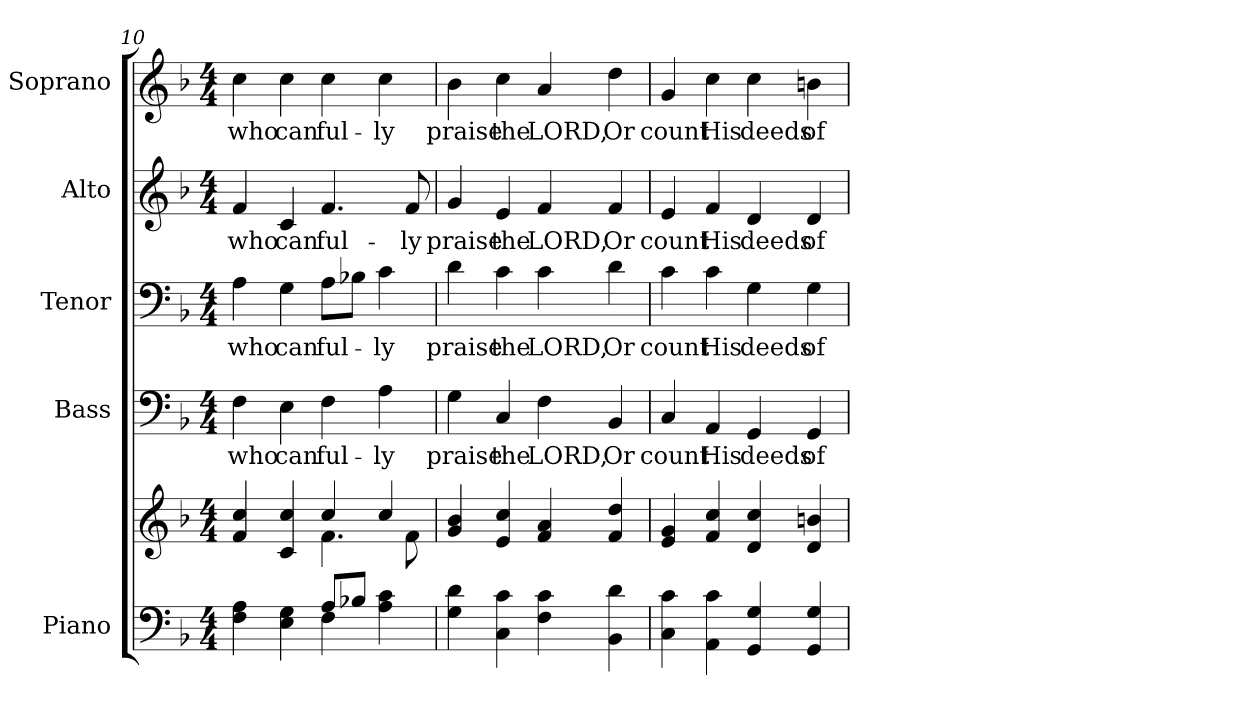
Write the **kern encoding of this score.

**kern	**kern	**kern	**text	**kern	**text	**kern	**text	**kern	**text
*part5	*part5	*part4	*part4	*part3	*part3	*part2	*part2	*part1	*part1
*staff6	*staff5	*staff4	*staff4	*staff3	*staff3	*staff2	*staff2	*staff1	*staff1
*I"Piano	*	*I"Bass	*	*I"Tenor	*	*I"Alto	*	*I"Soprano	*
*I'Pno.	*	*I'B.	*	*I'T.	*	*I'A.	*	*I'S.	*
!!LO:PB:g=z
*clefF4	*clefG2	*clefF4	*	*clefF4	*	*clefG2	*	*clefG2	*
*k[b-]	*k[b-]	*k[b-]	*	*k[b-]	*	*k[b-]	*	*k[b-]	*
*F:	*F:	*F:	*	*F:	*	*F:	*	*F:	*
*M4/4	*M4/4	*M4/4	*	*M4/4	*	*M4/4	*	*M4/4	*
=10	=10	=10	=10	=10	=10	=10	=10	=10	=10
*^	*^	*	*	*	*	*	*	*	*
!	!	!	!	!	!LO:LY:b:color=#000000	!	!	!	!	!	!
!	!	!	!	!	!	!	!LO:LY:b:color=#000000	!	!	!	!
!	!	!	!	!	!	!	!	!	!LO:LY:b:color=#000000	!	!
!	!	!	!	!	!	!	!	!	!	!	!LO:LY:b:color=#000000
4Fi\ 4Ai	2ryy	4fi/ 4cci	2ryy	4Fi\	who	4Ai\	who	4fi/	who	4cci\	who
!	!	!	!	!	!LO:LY:b:color=#000000	!	!	!	!	!	!
!	!	!	!	!	!	!	!LO:LY:b:color=#000000	!	!	!	!
!	!	!	!	!	!	!	!	!	!LO:LY:b:color=#000000	!	!
!	!	!	!	!	!	!	!	!	!	!	!LO:LY:b:color=#000000
4Ei\ 4Gi	.	4ci/ 4cci	.	4Ei\	can	4Gi\	can	4ci/	can	4cci\	can
!	!	!	!	!	!LO:LY:b:color=#000000	!	!	!	!	!	!
!	!	!	!	!	!	!	!LO:LY:b:color=#000000	!	!	!	!
!	!	!	!	!	!	!	!	!	!LO:LY:b:color=#000000	!	!
!	!	!	!	!	!	!	!	!	!	!	!LO:LY:b:color=#000000
8Ai/L	4Fi\	4cci/	4.fi\	4Fi\	ful-	8Ai\L	ful-	4.fi/	ful-	4cci\	ful-
8B-Xi/J	.	.	.	.	.	8B-Xi\J	.	.	.	.	.
!	!	!	!	!	!LO:LY:b:color=#000000	!	!	!	!	!	!
!	!	!	!	!	!	!	!LO:LY:b:color=#000000	!	!	!	!
!	!	!	!	!	!	!	!	!	!	!	!LO:LY:b:color=#000000
4Ai\ 4ci	4ryy	4cci/	.	4Ai\	-ly	4ci\	-ly	.	.	4cci\	-ly
!	!	!	!	!	!	!	!	!	!LO:LY:b:color=#000000	!	!
.	.	.	8fi\	.	.	.	.	8fi/	-ly	.	.
*v	*v	*	*	*	*	*	*	*	*	*	*
*	*v	*v	*	*	*	*	*	*	*	*
=11	=11	=11	=11	=11	=11	=11	=11	=11	=11
*	*^	*	*	*	*	*	*	*	*
!	!	!	!	!LO:LY:b:color=#000000	!	!	!	!	!	!
*	*v	*v	*	*	*	*	*	*	*	*
*	*^	*	*	*	*	*	*	*	*
!	!	!	!	!	!	!LO:LY:b:color=#000000	!	!	!	!
*	*v	*v	*	*	*	*	*	*	*	*
*	*^	*	*	*	*	*	*	*	*
!	!	!	!	!	!	!	!	!LO:LY:b:color=#000000	!	!
*	*v	*v	*	*	*	*	*	*	*	*
*	*^	*	*	*	*	*	*	*	*
!	!	!	!	!	!	!	!	!	!	!LO:LY:b:color=#000000
*	*v	*v	*	*	*	*	*	*	*	*
4Gi\ 4di	4gi/ 4b-i	4Gi\	praise	4di\	praise	4gi/	praise	4b-i\	praise
!	!	!	!LO:LY:b:color=#000000	!	!	!	!	!	!
!	!	!	!	!	!LO:LY:b:color=#000000	!	!	!	!
!	!	!	!	!	!	!	!LO:LY:b:color=#000000	!	!
!	!	!	!	!	!	!	!	!	!LO:LY:b:color=#000000
4Ci\ 4ci	4ei/ 4cci	4Ci/	the	4ci\	the	4ei/	the	4cci\	the
!	!	!	!LO:LY:b:color=#000000	!	!	!	!	!	!
!	!	!	!	!	!LO:LY:b:color=#000000	!	!	!	!
!	!	!	!	!	!	!	!LO:LY:b:color=#000000	!	!
!	!	!	!	!	!	!	!	!	!LO:LY:b:color=#000000
4Fi\ 4ci	4fi/ 4ai	4Fi\	LORD,	4ci\	LORD,	4fi/	LORD,	4ai/	LORD,
!	!	!	!LO:LY:b:color=#000000	!	!	!	!	!	!
!	!	!	!	!	!LO:LY:b:color=#000000	!	!	!	!
!	!	!	!	!	!	!	!LO:LY:b:color=#000000	!	!
!	!	!	!	!	!	!	!	!	!LO:LY:b:color=#000000
4BB-i\ 4di	4fi/ 4ddi	4BB-i/	Or	4di\	Or	4fi/	Or	4ddi\	Or
=12	=12	=12	=12	=12	=12	=12	=12	=12	=12
!	!	!	!LO:LY:b:color=#000000	!	!	!	!	!	!
!	!	!	!	!	!LO:LY:b:color=#000000	!	!	!	!
!	!	!	!	!	!	!	!LO:LY:b:color=#000000	!	!
!	!	!	!	!	!	!	!	!	!LO:LY:b:color=#000000
4Ci\ 4ci	4ei/ 4gi	4Ci/	count	4ci\	count	4ei/	count	4gi/	count
!	!	!	!LO:LY:b:color=#000000	!	!	!	!	!	!
!	!	!	!	!	!LO:LY:b:color=#000000	!	!	!	!
!	!	!	!	!	!	!	!LO:LY:b:color=#000000	!	!
!	!	!	!	!	!	!	!	!	!LO:LY:b:color=#000000
4AAi\ 4ci	4fi/ 4cci	4AAi/	His	4ci\	His	4fi/	His	4cci\	His
!	!	!	!LO:LY:b:color=#000000	!	!	!	!	!	!
!	!	!	!	!	!LO:LY:b:color=#000000	!	!	!	!
!	!	!	!	!	!	!	!LO:LY:b:color=#000000	!	!
!	!	!	!	!	!	!	!	!	!LO:LY:b:color=#000000
4GGi/ 4Gi	4di/ 4cci	4GGi/	deeds	4Gi\	deeds	4di/	deeds	4cci\	deeds
!	!	!	!LO:LY:b:color=#000000	!	!	!	!	!	!
!	!	!	!	!	!LO:LY:b:color=#000000	!	!	!	!
!	!	!	!	!	!	!	!LO:LY:b:color=#000000	!	!
!	!	!	!	!	!	!	!	!	!LO:LY:b:color=#000000
4GGi/ 4Gi	4di/ 4bni	4GGi/	of	4Gi\	of	4di/	of	4bni\	of
=	=	=	=	=	=	=	=	=	=
*-	*-	*-	*-	*-	*-	*-	*-	*-	*-
